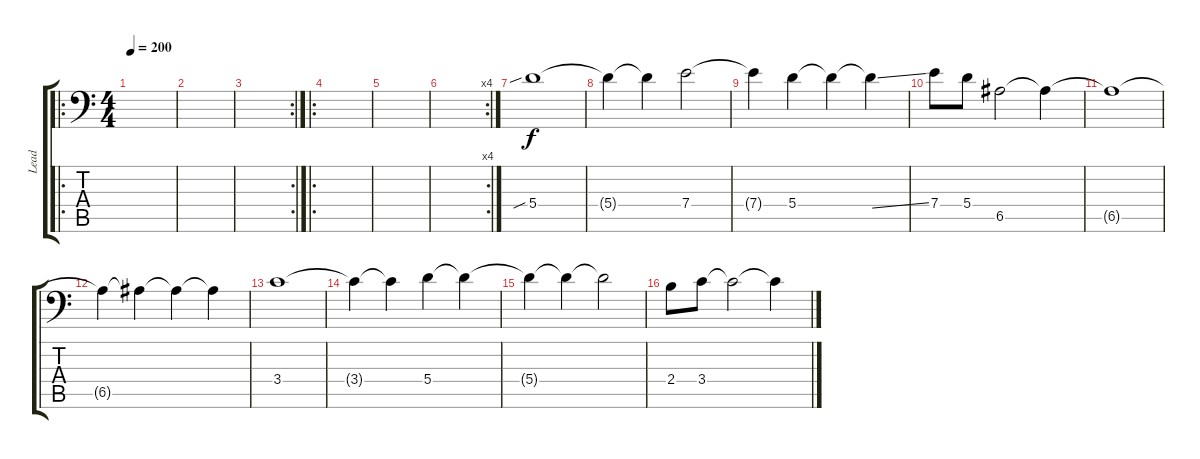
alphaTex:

\track ("Lead" "Lead") {instrument distortionguitar}
\staff {score tabs}
\tuning (B3 Gb3 D3 A2 E2 A1) {hide}
\ro
\ts (4 4)
\tempo 200
\clef f4
\ks c
|
|
\rc 2
|
\ro
|
|
\rc 4
|
5.4{sib}.1 |
5.4{t}.4 5.4{t}.4 7.4.2 |
7.4{t}.4 5.4.4 5.4{t}.4 5.4{ss t}.4 |
7.4.8 5.4.8 6.5.2 6.5{t}.4 |
6.5{t}.1 |
6.5{t}.4 6.5{t}.4 6.5{t}.4 6.5{t}.4 |
3.4.1 |
3.4{t}.4 3.4{t}.4 5.4.4 5.4{t}.4 |
5.4{t}.4 5.4{t}.4 5.4{t}.2 |
2.4.8 3.4.8 3.4{t}.2 3.4{t}.4
